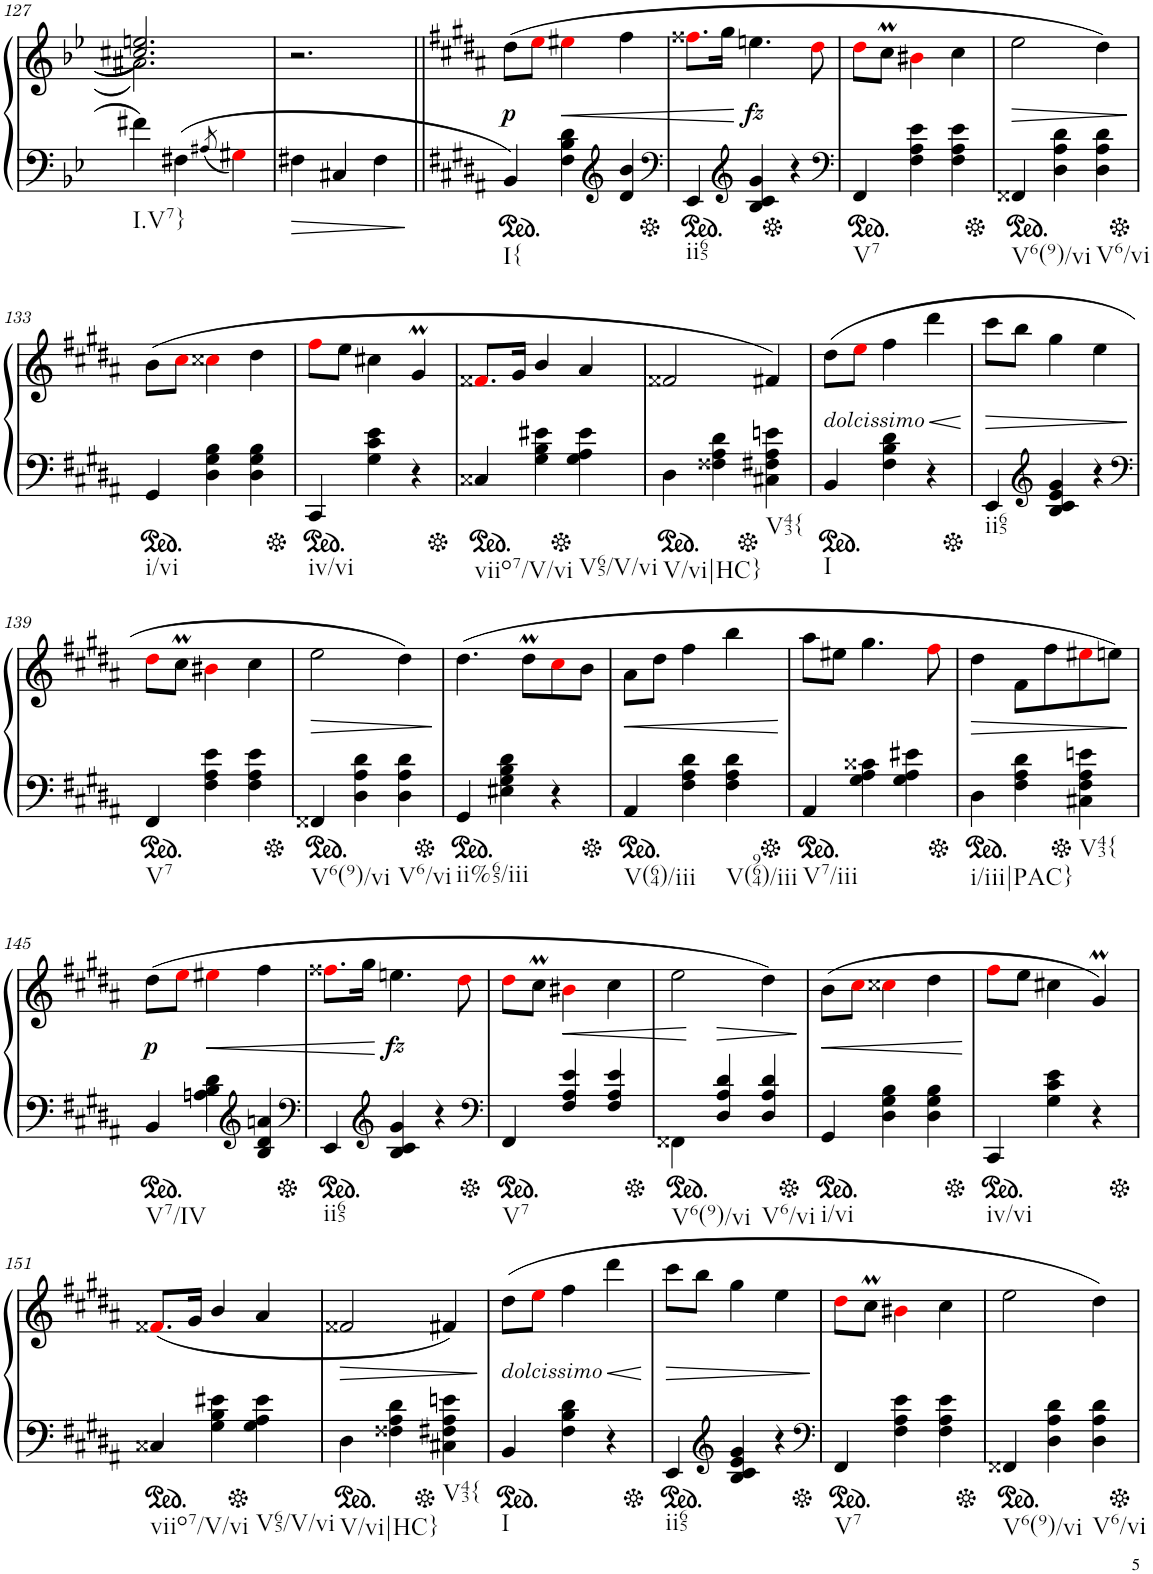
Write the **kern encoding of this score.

**kern	**dynam	**kern	**dynam
*part2	*part2	*part1	*part1
*staff2	*staff2	*staff1	*staff1
*I"Piano	*	*I"Piano	*
*I'Pno	*	*I'Pno	*
!!LO:PB:g=z
*clefF4	*	*clefG2	*
*k[b-e-]	*	*k[b-e-]	*
*M3/4	*	*M3/4	*
=127	=127	=127	=127
*	*	*^	*
!LO:TX:b:t=I.V7}	!	!	!	!
4f#X\	.	2.cc#X/ 2.een/	2.a#X\	.
(4F#X\	.	.	.	.
(8qA#X/	.	.	.	.
4G#Xi\)	.	.	.	.
*	*	*v	*v	*
=128	=128	=128	=128
!	!LO:HP:b	!	!
4F#X\	>	2.r	.
4C#X/	.	.	.
4F#\	.	.	.
.	]	.	.
=129||	=129||	=129||	=129||
*k[f#c#g#d#a#]	*	*k[f#c#g#d#a#]	*
*ped	*	*	*
!LO:TX:b:t=I{	!	!	!
!	!	!	!LO:DY:b
4BB/)	.	(8dd#\L	p
.	.	8eei\J	.
!	!	!	!LO:HP:b
4F#\ 4B\ 4d#\	.	4ee#Xi\	<
*clefG2	*	*	*
4d#/ 4b/	.	4ff#\	.
=130	=130	=130	=130
*clefF4	*	*	*
*ped	*	*	*
!LO:TX:b:t=ii65	!	!	!
4EE/	.	8.ff##Xi\L	.
.	.	16gg#\Jk	.
*clefG2	*	*	*
!	!	!	!LO:DY:n=1:b
4B/ 4c#/ 4g#/	.	4.een\	[ fz
*Xped	*	*	*
4r	.	.	.
.	.	8dd#i\	.
=131	=131	=131	=131
*clefF4	*	*	*
*ped	*	*	*
!LO:TX:b:t=V7	!	!	!
4FF#/	.	8dd#i\L	.
.	.	8cc#M\J	.
4F#\ 4A#\ 4e\	.	4b#Xi\	.
4F#\ 4A#\ 4e\	.	4cc#\	.
=132	=132	=132	=132
*Xped	*	*	*
*ped	*	*	*
!LO:TX:b:t=V6(9)/vi	!	!	!
!	!	!	!LO:HP:b
4FF##X/	.	2ee\	>
4D#\ 4A#\ 4d#\	.	.	.
!LO:TX:b:t=V6/vi	!	!	!
4D#\ 4A#\ 4d#\	.	4dd#\)	.
.	.	.	]
!!LO:LB:g=z
=133	=133	=133	=133
*Xped	*	*	*
*ped	*	*	*
!LO:TX:b:t=i/vi	!	!	!
4GG#/	.	(8b\L	.
.	.	8cc#i\J	.
4D#\ 4G#\ 4B\	.	4cc##Xi\	.
4D#\ 4G#\ 4B\	.	4dd#\	.
=134	=134	=134	=134
*Xped	*	*	*
*ped	*	*	*
!LO:TX:b:t=iv/vi	!	!	!
4CC#/	.	8ff#i\L	.
.	.	8ee\J	.
4G#\ 4c#\ 4e\	.	4cc#X\	.
4r	.	4g#M/	.
=135	=135	=135	=135
*Xped	*	*	*
*ped	*	*	*
!LO:TX:b:t=viio7/V/vi	!	!	!
4C##X/	.	8.f##Xi/L	.
.	.	16g#/Jk	.
4G#\ 4B\ 4e#X\	.	4b/	.
*Xped	*	*	*
!LO:TX:b:t=V65/V/vi	!	!	!
4G#\ 4A#\ 4e#\	.	4a#/	.
=136	=136	=136	=136
*ped	*	*	*
!LO:TX:b:t=V/vi|HC}	!	!	!
4D#\	.	2f##X/	.
4F##X\ 4A#\ 4d#\	.	.	.
*Xped	*	*	*
!LO:TX:b:t=V43{	!	!	!
4C#X\ 4F#X\ 4A#\ 4en\	.	4f#X/)	.
=137	=137	=137	=137
*ped	*	*	*
!	!	!LO:TX:b:i:t=dolcissimo	!
!LO:TX:b:t=I	!	!	!
!	!	!	!LO:HP:b
4BB/	.	(8dd#\L	<
.	.	8eei\J	.
4F#\ 4B\ 4d#\	.	4ff#\	.
4r	.	4ddd#\	.
.	.	.	[
=138	=138	=138	=138
*Xped	*	*	*
!LO:TX:b:t=ii65	!	!	!
!	!	!	!LO:HP:b
4EE/	.	8ccc#\L	>
.	.	8bb\J	.
*clefG2	*	*	*
4B/ 4c#/ 4e/ 4g#/	.	4gg#\	.
4r	.	4ee\	.
.	.	.	]
!!LO:LB:g=z
=139	=139	=139	=139
*clefF4	*	*	*
*ped	*	*	*
!LO:TX:b:t=V7	!	!	!
4FF#/	.	8dd#i\L	.
.	.	8cc#M\J	.
4F#\ 4A#\ 4e\	.	4b#Xi\	.
4F#\ 4A#\ 4e\	.	4cc#\	.
=140	=140	=140	=140
*Xped	*	*	*
*ped	*	*	*
!LO:TX:b:t=V6(9)/vi	!	!	!
!	!	!	!LO:HP:b
4FF##X/	.	2ee\	>
4D#\ 4A#\ 4d#\	.	.	.
!LO:TX:b:t=V6/vi	!	!	!
4D#\ 4A#\ 4d#\	.	4dd#\)	.
.	.	.	]
=141	=141	=141	=141
*Xped	*	*	*
*ped	*	*	*
!LO:TX:b:t=ii%65/iii	!	!	!
4GG#/	.	(4.dd#\	.
4E#X\ 4G#\ 4B\ 4d#\	.	.	.
.	.	8dd#m\L	.
4r	.	8cc#i\	.
.	.	8b\J	.
=142	=142	=142	=142
*Xped	*	*	*
*ped	*	*	*
!LO:TX:b:t=V(64)/iii	!	!	!
!	!	!	!LO:HP:b
4AA#/	.	8a#\L	<
.	.	8dd#\J	.
4F#\ 4A#\ 4d#\	.	4ff#\	.
!LO:TX:b:t=V(964)/iii	!	!	!
4F#\ 4A#\ 4d#\	.	4bb\	.
.	.	.	[
=143	=143	=143	=143
*Xped	*	*	*
*ped	*	*	*
!LO:TX:b:t=V7/iii	!	!	!
4AA#/	.	8aa#\L	.
.	.	8ee#X\J	.
4G#\ 4A#\ 4c##X\	.	4.gg#\	.
4G#\ 4A#\ 4e#X\	.	.	.
.	.	8ff#i\	.
=144	=144	=144	=144
*Xped	*	*	*
*ped	*	*	*
!LO:TX:b:t=i/iii|PAC}	!	!	!
!	!	!	!LO:HP:b
4D#\	.	4dd#\	>
4F#\ 4A#\ 4d#\	.	8f#\L	.
.	.	8ff#\	.
*Xped	*	*	*
!LO:TX:b:t=V43{	!	!	!
4C#X\ 4F#\ 4A#\ 4en\	.	8ee#Xi\	.
.	.	8een\J)	.
.	.	.	]
!!LO:LB:g=z
=145	=145	=145	=145
*ped	*	*	*
!LO:TX:b:t=V7/IV	!	!	!
!	!	!	!LO:DY:b
4BB/	.	(8dd#\L	p
.	.	8eei\J	.
!	!	!	!LO:HP:b
4An\ 4B\ 4d#\	.	4ee#Xi\	<
*clefG2	*	*	*
4B/ 4d#/ 4an/	.	4ff#\	.
=146	=146	=146	=146
*clefF4	*	*	*
*Xped	*	*	*
*ped	*	*	*
!LO:TX:b:t=ii65	!	!	!
4EE/	.	8.ff##Xi\L	.
.	.	16gg#\Jk	.
*clefG2	*	*	*
!	!	!	!LO:DY:n=1:b
4B/ 4c#/ 4g#/	.	4.een\	[ fz
4r	.	.	.
.	.	8dd#i\	.
=147	=147	=147	=147
*clefF4	*	*	*
*Xped	*	*	*
*ped	*	*	*
!LO:TX:b:t=V7	!	!	!
4FF#/	.	8dd#i\L	.
.	.	8cc#M\J	.
!	!LO:HP:b	!	!
4F#/ 4A#/ 4e/	<	4b#Xi\	.
4F#/ 4A#/ 4e/	.	4cc#\	.
=148	=148	=148	=148
*Xped	*	*	*
*ped	*	*	*
!LO:TX:b:t=V6(9)/vi	!	!	!
4FF##X\	.	2ee\	.
!	!LO:HP:n=1:b	!	!
4D#/ 4A#/ 4d#/	[ >	.	.
!LO:TX:b:t=V6/vi	!	!	!
4D#/ 4A#/ 4d#/	.	4dd#\)	.
.	]	.	.
=149	=149	=149	=149
*Xped	*	*	*
*ped	*	*	*
!LO:TX:b:t=i/vi	!	!	!
!	!	!	!LO:HP:b
4GG#/	.	(8b\L	<
.	.	8cc#i\J	.
4D#\ 4G#\ 4B\	.	4cc##Xi\	.
4D#\ 4G#\ 4B\	.	4dd#\	.
.	.	.	[
=150	=150	=150	=150
*Xped	*	*	*
*ped	*	*	*
!LO:TX:b:t=iv/vi	!	!	!
4CC#/	.	8ff#i\L	.
.	.	8ee\J	.
4G#\ 4c#\ 4e\	.	4cc#X\	.
4r	.	4g#M/)	.
!!LO:LB:g=z
=151	=151	=151	=151
*Xped	*	*	*
*ped	*	*	*
!LO:TX:b:t=viio7/V/vi	!	!	!
4C##X/	.	(<8.f##Xi/L	.
.	.	16g#/Jk	.
4G#\ 4B\ 4e#X\	.	4b/	.
*Xped	*	*	*
!LO:TX:b:t=V65/V/vi	!	!	!
4G#\ 4A#\ 4e#\	.	4a#/	.
=152	=152	=152	=152
*ped	*	*	*
!LO:TX:b:t=V/vi|HC}	!	!	!
!	!	!	!LO:HP:b
4D#\	.	2f##X/	>
4F##X\ 4A#\ 4d#\	.	.	.
*Xped	*	*	*
!LO:TX:b:t=V43{	!	!	!
4C#X\ 4F#X\ 4A#\ 4en\	.	4f#X/)	.
.	.	.	]
=153	=153	=153	=153
*ped	*	*	*
!	!	!LO:TX:b:i:t=dolcissimo	!
!LO:TX:b:t=I	!	!	!
!	!	!	!LO:HP:b
4BB/	.	(8dd#\L	<
.	.	8eei\J	.
4F#\ 4B\ 4d#\	.	4ff#\	.
4r	.	4ddd#\	.
.	.	.	[
=154	=154	=154	=154
*Xped	*	*	*
*ped	*	*	*
!LO:TX:b:t=ii65	!	!	!
!	!	!	!LO:HP:b
4EE/	.	8ccc#\L	>
.	.	8bb\J	.
*clefG2	*	*	*
4B/ 4c#/ 4e/ 4g#/	.	4gg#\	.
4r	.	4ee\	.
.	.	.	]
=155	=155	=155	=155
*clefF4	*	*	*
*Xped	*	*	*
*ped	*	*	*
!LO:TX:b:t=V7	!	!	!
4FF#/	.	8dd#i\L	.
.	.	8cc#M\J	.
4F#\ 4A#\ 4e\	.	4b#Xi\	.
4F#\ 4A#\ 4e\	.	4cc#\	.
=156	=156	=156	=156
*Xped	*	*	*
!LO:TX:b:t=V6(9)/vi	!	!	!
4FF##X/	.	2ee\	.
4D#\ 4A#\ 4d#\	.	.	.
!LO:TX:b:t=V6/vi	!	!	!
4D#\ 4A#\ 4d#\	.	4dd#\)	.
*Xped	*	*	*
=	=	=	=
*-	*-	*-	*-
